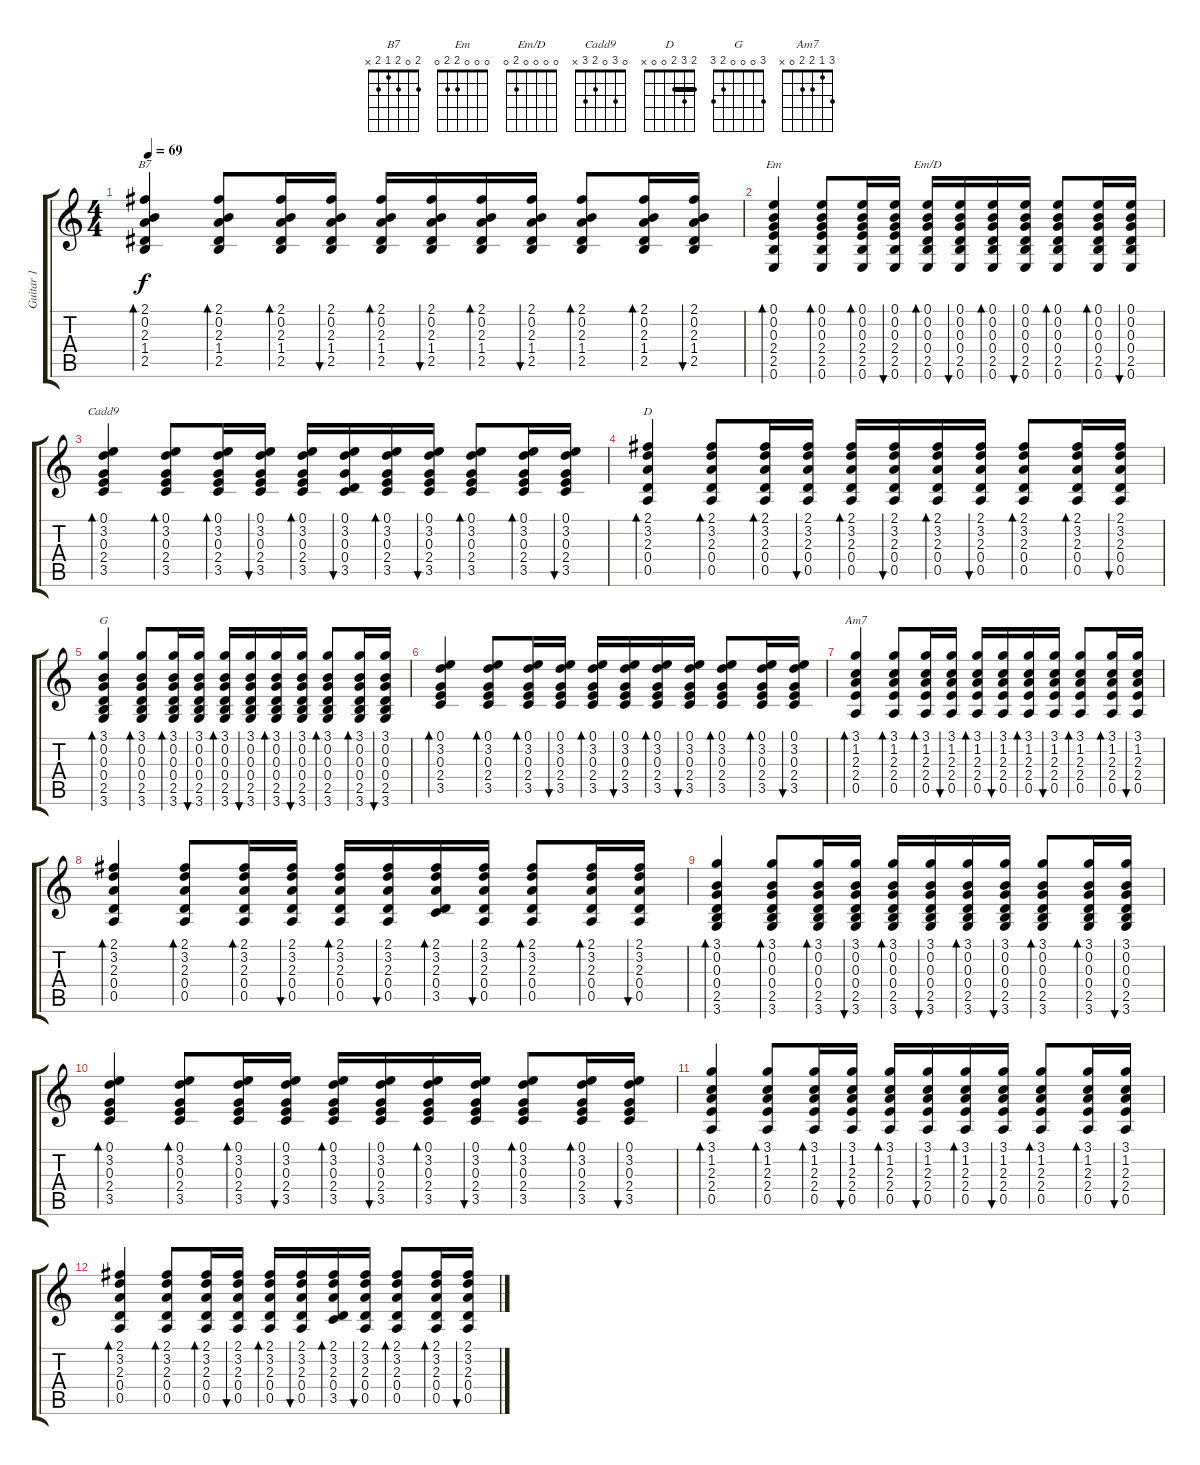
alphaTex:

\track ("Guitar 1" "Guitar 1") {instrument acousticguitarsteel}
\staff {score tabs}
\tuning (E4 B3 G3 D3 A2 E2) {hide}
\chord ("B7" 2 0 2 1 2 x)
\chord ("Em" 0 0 0 2 2 0)
\chord ("Em/D" 0 0 0 0 2 0)
\chord ("Cadd9" 0 3 0 2 3 x)
\chord ("D" 2 3 2 0 0 x) {barre 2}
\chord ("G" 3 0 0 0 2 3)
\chord ("Am7" 3 1 2 2 0 x)
\ts (4 4)
\tempo 69
\clef g2
\ks c
(2.1 0.2 2.3 1.4 2.5).4{bd 30 ch "B7" dy f} (2.1 0.2 2.3 1.4 2.5).8{bd 30} (2.1 0.2 2.3 1.4 2.5).16{bd 30} (2.1 0.2 2.3 1.4 2.5).16{bu 30} (2.1 0.2 2.3 1.4 2.5).16{bd 30} (2.1 0.2 2.3 1.4 2.5).16{bu 30} (2.1 0.2 2.3 1.4 2.5).16{bd 30} (2.1 0.2 2.3 1.4 2.5).16{bu 30} (2.1 0.2 2.3 1.4 2.5).8{bd 30} (2.1 0.2 2.3 1.4 2.5).16{bd 30} (2.1 0.2 2.3 1.4 2.5).16{bu 30} |
(0.1 0.2 0.3 2.4 2.5 0.6).4{bd 30 ch "Em"} (0.1 0.2 0.3 2.4 2.5 0.6).8{bd 30} (0.1 0.2 0.3 2.4 2.5 0.6).16{bd 30} (0.1 0.2 0.3 2.4 2.5 0.6).16{bu 30} (0.1 0.2 0.3 0.4 2.5 0.6).16{bd 30 ch "Em/D"} (0.1 0.2 0.3 0.4 2.5 0.6).16{bu 30} (0.1 0.2 0.3 0.4 2.5 0.6).16{bd 30} (0.1 0.2 0.3 0.4 2.5 0.6).16{bu 30} (0.1 0.2 0.3 0.4 2.5 0.6).8{bd 30} (0.1 0.2 0.3 0.4 2.5 0.6).16{bd 30} (0.1 0.2 0.3 0.4 2.5 0.6).16{bu 30} |
(0.1 3.2 0.3 2.4 3.5).4{bd 30 ch "Cadd9"} (0.1 3.2 0.3 2.4 3.5).8{bd 30} (0.1 3.2 0.3 2.4 3.5).16{bd 30} (0.1 3.2 0.3 2.4 3.5).16{bu 30} (0.1 3.2 0.3 2.4 3.5).16{bd 30} (0.1 3.2 0.3 0.4 3.5).16{bu 30} (0.1 3.2 0.3 2.4 3.5).16{bd 30} (0.1 3.2 0.3 2.4 3.5).16{bu 30} (0.1 3.2 0.3 2.4 3.5).8{bd 30} (0.1 3.2 0.3 2.4 3.5).16{bd 30} (0.1 3.2 0.3 2.4 3.5).16{bu 30} |
(2.1 3.2 2.3 0.4 0.5).4{bd 30 ch "D"} (2.1 3.2 2.3 0.4 0.5).8{bd 30} (2.1 3.2 2.3 0.4 0.5).16{bd 30} (2.1 3.2 2.3 0.4 0.5).16{bu 30} (2.1 3.2 2.3 0.4 0.5).16{bd 30} (2.1 3.2 2.3 0.4 0.5).16{bu 30} (2.1 3.2 2.3 0.4 0.5).16{bd 30} (2.1 3.2 2.3 0.4 0.5).16{bu 30} (2.1 3.2 2.3 0.4 0.5).8{bd 30} (2.1 3.2 2.3 0.4 0.5).16{bd 30} (2.1 3.2 2.3 0.4 0.5).16{bu 30} |
(3.1 0.2 0.3 0.4 2.5 3.6).4{bd 30 ch "G"} (3.1 0.2 0.3 0.4 2.5 3.6).8{bd 30} (3.1 0.2 0.3 0.4 2.5 3.6).16{bd 30} (3.1 0.2 0.3 0.4 2.5 3.6).16{bu 30} (3.1 0.2 0.3 0.4 2.5 3.6).16{bd 30} (3.1 0.2 0.3 0.4 2.5 3.6).16{bu 30} (3.1 0.2 0.3 0.4 2.5 3.6).16{bd 30} (3.1 0.2 0.3 0.4 2.5 3.6).16{bu 30} (3.1 0.2 0.3 0.4 2.5 3.6).8{bd 30} (3.1 0.2 0.3 0.4 2.5 3.6).16{bd 30} (3.1 0.2 0.3 0.4 2.5 3.6).16{bu 30} |
(0.1 3.2 0.3 2.4 3.5).4{bd 30} (0.1 3.2 0.3 2.4 3.5).8{bd 30} (0.1 3.2 0.3 2.4 3.5).16{bd 30} (0.1 3.2 0.3 2.4 3.5).16{bu 30} (0.1 3.2 0.3 2.4 3.5).16{bd 30} (0.1 3.2 0.3 2.4 3.5).16{bu 30} (0.1 3.2 0.3 2.4 3.5).16{bd 30} (0.1 3.2 0.3 2.4 3.5).16{bu 30} (0.1 3.2 0.3 2.4 3.5).8{bd 30} (0.1 3.2 0.3 2.4 3.5).16{bd 30} (0.1 3.2 0.3 2.4 3.5).16{bu 30} |
(3.1 1.2 2.3 2.4 0.5).4{bd 30 ch "Am7"} (3.1 1.2 2.3 2.4 0.5).8{bd 30} (3.1 1.2 2.3 2.4 0.5).16{bd 30} (3.1 1.2 2.3 2.4 0.5).16{bu 30} (3.1 1.2 2.3 2.4 0.5).16{bd 30} (3.1 1.2 2.3 2.4 0.5).16{bu 30} (3.1 1.2 2.3 2.4 0.5).16{bd 30} (3.1 1.2 2.3 2.4 0.5).16{bu 30} (3.1 1.2 2.3 2.4 0.5).8{bd 30} (3.1 1.2 2.3 2.4 0.5).16{bd 30} (3.1 1.2 2.3 2.4 0.5).16{bu 30} |
(2.1 3.2 2.3 0.4 0.5).4{bd 30} (2.1 3.2 2.3 0.4 0.5).8{bd 30} (2.1 3.2 2.3 0.4 0.5).16{bd 30} (2.1 3.2 2.3 0.4 0.5).16{bu 30} (2.1 3.2 2.3 0.4 0.5).16{bd 30} (2.1 3.2 2.3 0.4 0.5).16{bu 30} (2.1 3.2 2.3 0.4 3.5).16{bd 30} (2.1 3.2 2.3 0.4 0.5).16{bu 30} (2.1 3.2 2.3 0.4 0.5).8{bd 30} (2.1 3.2 2.3 0.4 0.5).16{bd 30} (2.1 3.2 2.3 0.4 0.5).16{bu 30} |
(3.1 0.2 0.3 0.4 2.5 3.6).4{bd 30} (3.1 0.2 0.3 0.4 2.5 3.6).8{bd 30} (3.1 0.2 0.3 0.4 2.5 3.6).16{bd 30} (3.1 0.2 0.3 0.4 2.5 3.6).16{bu 30} (3.1 0.2 0.3 0.4 2.5 3.6).16{bd 30} (3.1 0.2 0.3 0.4 2.5 3.6).16{bu 30} (3.1 0.2 0.3 0.4 2.5 3.6).16{bd 30} (3.1 0.2 0.3 0.4 2.5 3.6).16{bu 30} (3.1 0.2 0.3 0.4 2.5 3.6).8{bd 30} (3.1 0.2 0.3 0.4 2.5 3.6).16{bd 30} (3.1 0.2 0.3 0.4 2.5 3.6).16{bu 30} |
(0.1 3.2 0.3 2.4 3.5).4{bd 30} (0.1 3.2 0.3 2.4 3.5).8{bd 30} (0.1 3.2 0.3 2.4 3.5).16{bd 30} (0.1 3.2 0.3 2.4 3.5).16{bu 30} (0.1 3.2 0.3 2.4 3.5).16{bd 30} (0.1 3.2 0.3 2.4 3.5).16{bu 30} (0.1 3.2 0.3 2.4 3.5).16{bd 30} (0.1 3.2 0.3 2.4 3.5).16{bu 30} (0.1 3.2 0.3 2.4 3.5).8{bd 30} (0.1 3.2 0.3 2.4 3.5).16{bd 30} (0.1 3.2 0.3 2.4 3.5).16{bu 30} |
(3.1 1.2 2.3 2.4 0.5).4{bd 30} (3.1 1.2 2.3 2.4 0.5).8{bd 30} (3.1 1.2 2.3 2.4 0.5).16{bd 30} (3.1 1.2 2.3 2.4 0.5).16{bu 30} (3.1 1.2 2.3 2.4 0.5).16{bd 30} (3.1 1.2 2.3 2.4 0.5).16{bu 30} (3.1 1.2 2.3 2.4 0.5).16{bd 30} (3.1 1.2 2.3 2.4 0.5).16{bu 30} (3.1 1.2 2.3 2.4 0.5).8{bd 30} (3.1 1.2 2.3 2.4 0.5).16{bd 30} (3.1 1.2 2.3 2.4 0.5).16{bu 30} |
(2.1 3.2 2.3 0.4 0.5).4{bd 30} (2.1 3.2 2.3 0.4 0.5).8{bd 30} (2.1 3.2 2.3 0.4 0.5).16{bd 30} (2.1 3.2 2.3 0.4 0.5).16{bu 30} (2.1 3.2 2.3 0.4 0.5).16{bd 30} (2.1 3.2 2.3 0.4 0.5).16{bu 30} (2.1 3.2 2.3 0.4 3.5).16{bd 30} (2.1 3.2 2.3 0.4 0.5).16{bu 30} (2.1 3.2 2.3 0.4 0.5).8{bd 30} (2.1 3.2 2.3 0.4 0.5).16{bd 30} (2.1 3.2 2.3 0.4 0.5).16{bu 30}
